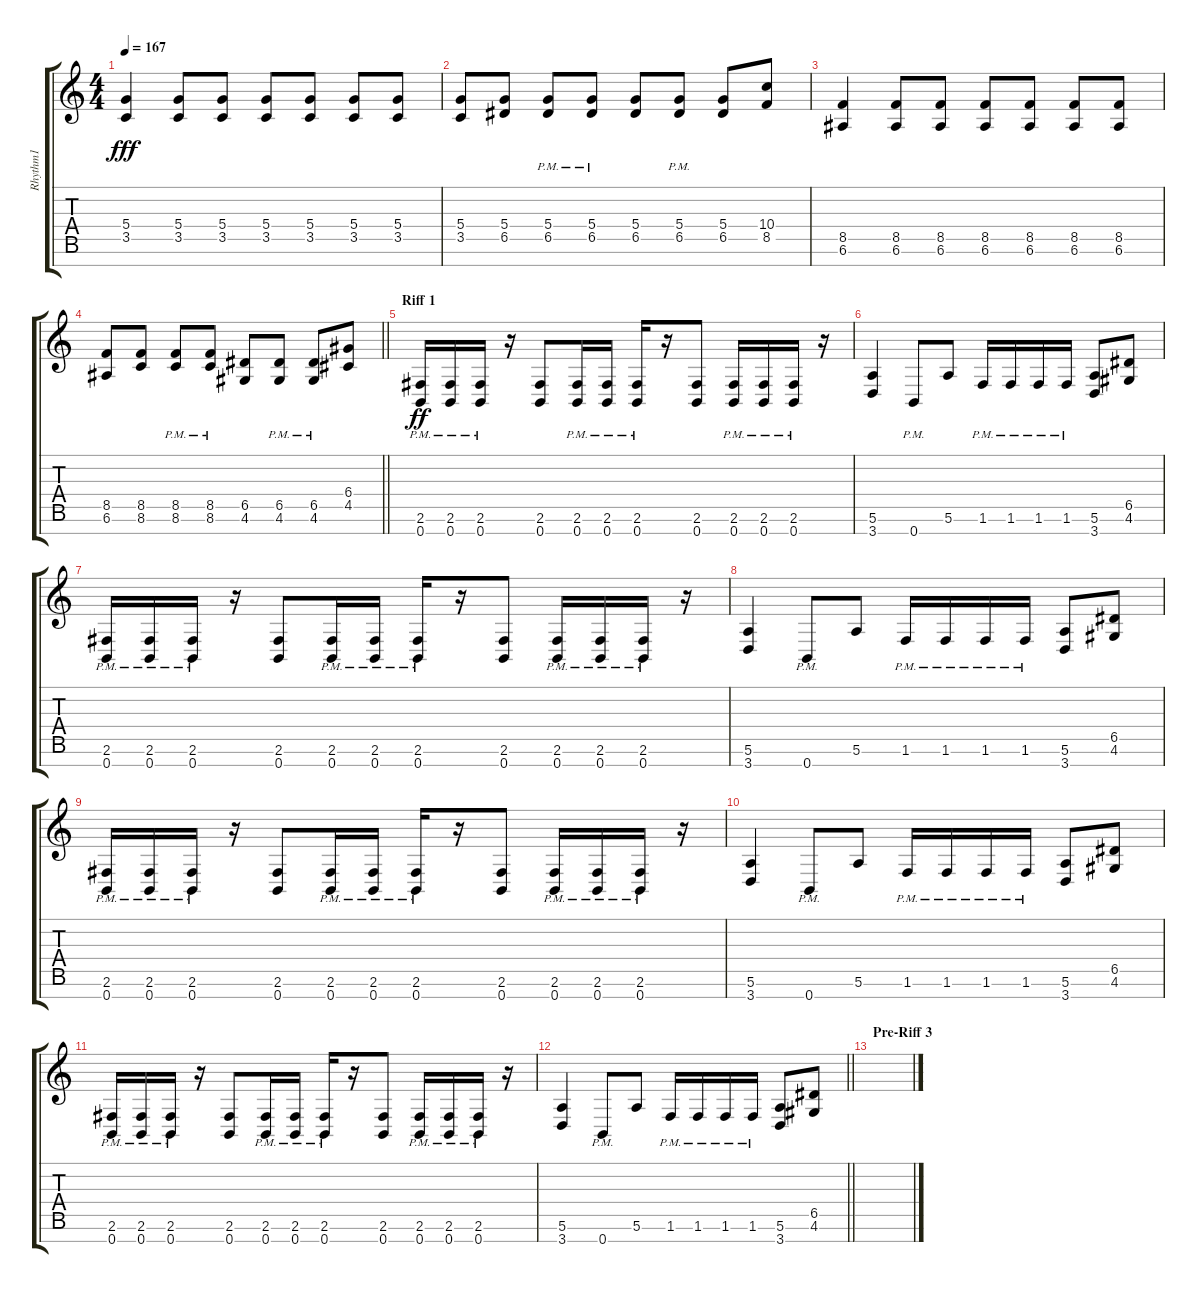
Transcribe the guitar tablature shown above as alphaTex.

\track ("Rhythm1" "Rhythm1") {instrument distortionguitar}
\staff {score tabs}
\tuning (E4 B3 G3 D3 A2 E2 B1) {hide}
\ts (4 4)
\tempo 167
\clef g2
\ks c
(5.4 3.5).4{dy fff} (5.4 3.5).8 (5.4 3.5).8 (5.4 3.5).8 (5.4 3.5).8 (5.4 3.5).8 (5.4 3.5).8 |
(5.4 3.5).8 (5.4 6.5).8 (5.4{pm} 6.5{pm}).8 (5.4{pm} 6.5{pm}).8 (5.4 6.5).8 (5.4{pm} 6.5{pm}).8 (5.4 6.5).8 (10.4 8.5).8 |
(8.5 6.6).4 (8.5 6.6).8 (8.5 6.6).8 (8.5 6.6).8 (8.5 6.6).8 (8.5 6.6).8 (8.5 6.6).8 |
\barLineRight lightlight
(8.5 6.6).8 (8.5 8.6).8 (8.5{pm} 8.6{pm}).8 (8.5{pm} 8.6{pm}).8 (6.5 4.6).8 (6.5{pm} 4.6{pm}).8 (6.5{pm} 4.6{pm}).8 (6.4 4.5).8 |
\section ("" "Riff 1")
(2.6{pm} 0.7{pm}).16{dy ff} (2.6{pm} 0.7{pm}).16 (2.6{pm} 0.7{pm}).16 r.16 (2.6 0.7).8 (2.6{pm} 0.7{pm}).16 (2.6{pm} 0.7{pm}).16 (2.6{pm} 0.7{pm}).16 r.16 (2.6 0.7).8 (2.6{pm} 0.7{pm}).16 (2.6{pm} 0.7{pm}).16 (2.6{pm} 0.7{pm}).16 r.16 |
(5.6 3.7).4 0.7{pm}.8 5.6.8 1.6{pm}.16 1.6{pm}.16 1.6{pm}.16 1.6{pm}.16 (5.6 3.7).8 (6.5 4.6).8 |
(2.6{pm} 0.7{pm}).16 (2.6{pm} 0.7{pm}).16 (2.6{pm} 0.7{pm}).16 r.16 (2.6 0.7).8 (2.6{pm} 0.7{pm}).16 (2.6{pm} 0.7{pm}).16 (2.6{pm} 0.7{pm}).16 r.16 (2.6 0.7).8 (2.6{pm} 0.7{pm}).16 (2.6{pm} 0.7{pm}).16 (2.6{pm} 0.7{pm}).16 r.16 |
(5.6 3.7).4 0.7{pm}.8 5.6.8 1.6{pm}.16 1.6{pm}.16 1.6{pm}.16 1.6{pm}.16 (5.6 3.7).8 (6.5 4.6).8 |
(2.6{pm} 0.7{pm}).16 (2.6{pm} 0.7{pm}).16 (2.6{pm} 0.7{pm}).16 r.16 (2.6 0.7).8 (2.6{pm} 0.7{pm}).16 (2.6{pm} 0.7{pm}).16 (2.6{pm} 0.7{pm}).16 r.16 (2.6 0.7).8 (2.6{pm} 0.7{pm}).16 (2.6{pm} 0.7{pm}).16 (2.6{pm} 0.7{pm}).16 r.16 |
(5.6 3.7).4 0.7{pm}.8 5.6.8 1.6{pm}.16 1.6{pm}.16 1.6{pm}.16 1.6{pm}.16 (5.6 3.7).8 (6.5 4.6).8 |
(2.6{pm} 0.7{pm}).16 (2.6{pm} 0.7{pm}).16 (2.6{pm} 0.7{pm}).16 r.16 (2.6 0.7).8 (2.6{pm} 0.7{pm}).16 (2.6{pm} 0.7{pm}).16 (2.6{pm} 0.7{pm}).16 r.16 (2.6 0.7).8 (2.6{pm} 0.7{pm}).16 (2.6{pm} 0.7{pm}).16 (2.6{pm} 0.7{pm}).16 r.16 |
\barLineRight lightlight
(5.6 3.7).4 0.7{pm}.8 5.6.8 1.6{pm}.16 1.6{pm}.16 1.6{pm}.16 1.6{pm}.16 (5.6 3.7).8 (6.5 4.6).8 |
\section ("" "Pre-Riff 3")
